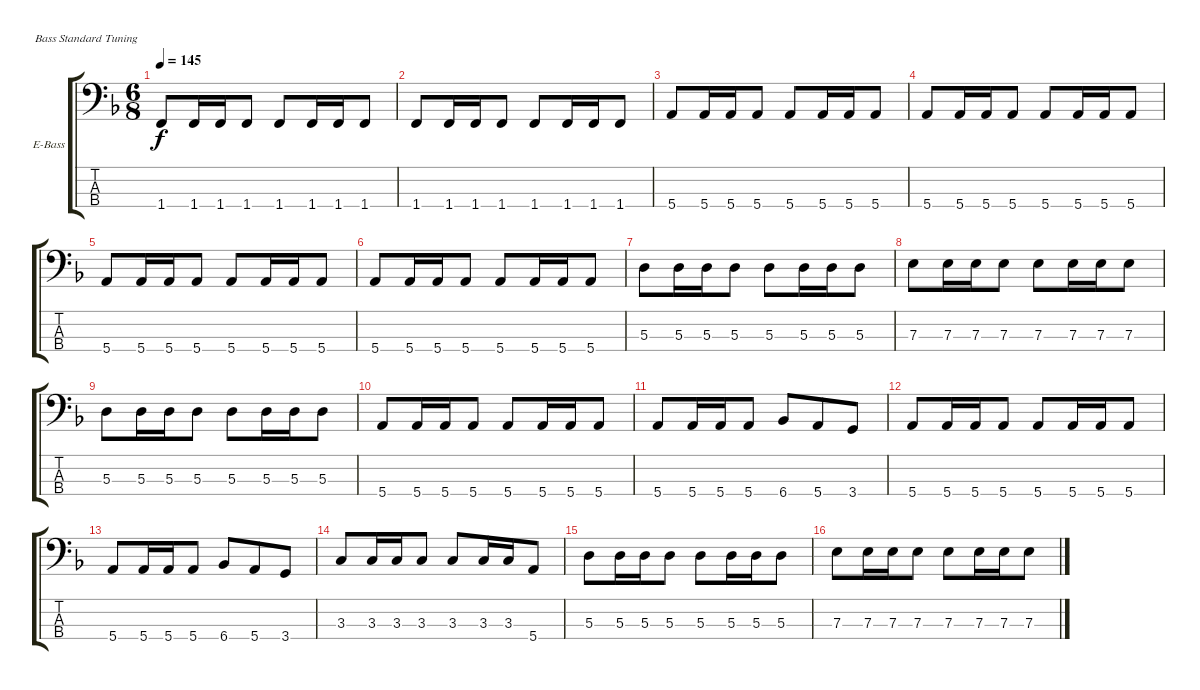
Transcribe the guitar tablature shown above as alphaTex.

\bracketExtendMode groupsimilarinstruments
\firstSystemTrackNameOrientation horizontal
\otherSystemsTrackNameOrientation horizontal
\track ("Electric Bass" "E-Bass") {instrument electricbassfinger}
\staff {score tabs}
\tuning (G2 D2 A1 E1)
\ts (6 8)
\tempo 145
\clef f4
\ks f
1.4.8{dy f} 1.4.16 1.4.16 1.4.8 1.4.8 1.4.16 1.4.16 1.4.8 |
1.4.8 1.4.16 1.4.16 1.4.8 1.4.8 1.4.16 1.4.16 1.4.8 |
5.4.8 5.4.16 5.4.16 5.4.8 5.4.8 5.4.16 5.4.16 5.4.8 |
5.4.8 5.4.16 5.4.16 5.4.8 5.4.8 5.4.16 5.4.16 5.4.8 |
5.4.8 5.4.16 5.4.16 5.4.8 5.4.8 5.4.16 5.4.16 5.4.8 |
5.4.8 5.4.16 5.4.16 5.4.8 5.4.8 5.4.16 5.4.16 5.4.8 |
5.3.8 5.3.16 5.3.16 5.3.8 5.3.8 5.3.16 5.3.16 5.3.8 |
7.3.8 7.3.16 7.3.16 7.3.8 7.3.8 7.3.16 7.3.16 7.3.8 |
5.3.8 5.3.16 5.3.16 5.3.8 5.3.8 5.3.16 5.3.16 5.3.8 |
5.4.8 5.4.16 5.4.16 5.4.8 5.4.8 5.4.16 5.4.16 5.4.8 |
5.4.8 5.4.16 5.4.16 5.4.8 6.4.8 5.4.8 3.4.8 |
5.4.8 5.4.16 5.4.16 5.4.8 5.4.8 5.4.16 5.4.16 5.4.8 |
5.4.8 5.4.16 5.4.16 5.4.8 6.4.8 5.4.8 3.4.8 |
3.3.8 3.3.16 3.3.16 3.3.8 3.3.8 3.3.16 3.3.16 5.4.8 |
5.3.8 5.3.16 5.3.16 5.3.8 5.3.8 5.3.16 5.3.16 5.3.8 |
7.3.8 7.3.16 7.3.16 7.3.8 7.3.8 7.3.16 7.3.16 7.3.8
